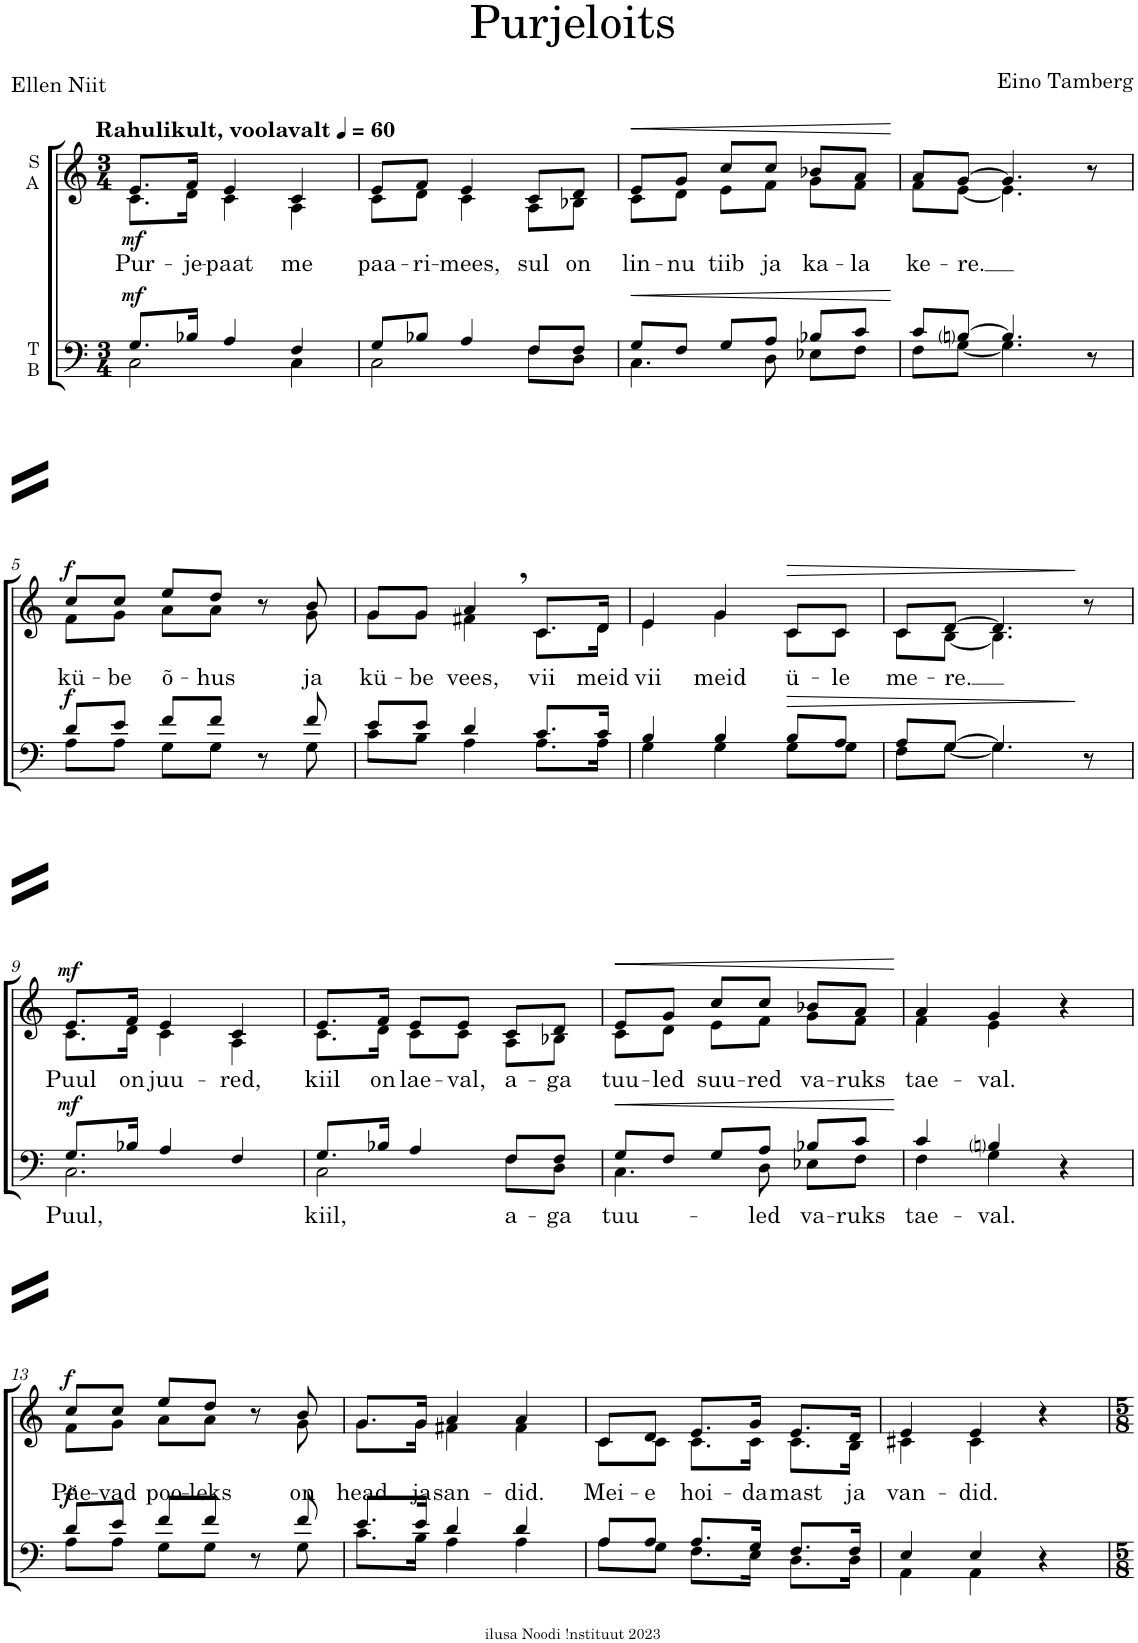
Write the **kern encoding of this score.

**kern	**text	**dynam	**kern	**text	**dynam
*part2	*part2	*part2	*part1	*part1	*part1
*staff2	*staff2	*staff2	*staff1	*staff1	*staff1
*I"T B	*	*	*I"S A	*	*
*clefF4	*	*	*clefG2	*	*
*k[]	*	*	*k[]	*	*
*M3/4	*	*	*M3/4	*	*
*MM60	*	*	*MM60	*	*
=1	=1	=1	=1	=1	=1
*^	*	*	*	*	*
!	!	!	!	!LO:TX:a:B:t=Rahulikult, voolavalt	!	!
!	!	!	!LO:DY:a	!	!LO:LY:b	!LO:DY:b
*	*	*	*	*^	*	*
8.G/L	2C\	.	mf	8.e/L	8.c\L	Pur-	mf
!	!	!	!	!	!	!LO:LY:b	!
16B-X/Jk	.	.	.	16f/Jk	16d\Jk	-je-	.
!	!	!	!	!	!	!LO:LY:b	!
4A/	.	.	.	4e/	4c\	-paat	.
!	!	!	!	!	!	!LO:LY:b	!
4F/	4C\	.	.	4c/	4A\	me	.
=2	=2	=2	=2	=2	=2	=2	=2
!	!	!	!	!	!	!LO:LY:b	!
8G/L	2C\	.	.	8e/L	8c\L	paa-	.
!	!	!	!	!	!	!LO:LY:b	!
8B-X/J	.	.	.	8f/J	8d\J	-ri-	.
!	!	!	!	!	!	!LO:LY:b	!
4A/	.	.	.	4e/	4c\	-mees,	.
!	!	!	!	!	!	!LO:LY:b	!
8F/L	8F\L	.	.	8c/L	8A\L	sul	.
!	!	!	!	!	!	!LO:LY:b	!
8F/J	8D\J	.	.	8d/J	8B-X\J	on	.
=3	=3	=3	=3	=3	=3	=3	=3
!	!	!	!LO:HP:b	!	!	!LO:LY:b	!LO:HP:b
8G/L	4.C\	.	<	8e/L	8c\L	lin-	<
!	!	!	!	!	!	!LO:LY:b	!
8F/J	.	.	.	8g/J	8d\J	-nu	.
!	!	!	!	!	!	!LO:LY:b	!
8G/L	.	.	.	8cc/L	8e\L	tiib	.
!	!	!	!	!	!	!LO:LY:b	!
8A/J	8D\	.	.	8cc/J	8f\J	ja	.
!	!	!	!	!	!	!LO:LY:b	!
8B-X/L	8E-X\L	.	.	8b-X/L	8g\L	ka-	.
!	!	!	!	!	!	!LO:LY:b	!
8c/J	8F\J	.	.	8a/J	8f\J	-la	.
*v	*v	*	*	*	*	*	*
*	*	*	*v	*v	*	*
.	.	[	.	.	[
=4	=4	=4	=4	=4	=4
*^	*	*	*	*	*
!	!	!	!	!	!LO:LY:b	!
*	*	*	*	*^	*	*
8c/L	8F\L	.	.	8a/L	8f\L	ke-	.
!	!	!	!	!	!	!LO:LY:b	!
[8Bni/J	[8G\J	.	.	[8g/J	[8e\J	-re.	.
4.B/]	4.G\]	.	.	4.g/]	4.e\]	.	.
8r	8r	.	.	8r	8r	.	.
!!LO:LB:g=z	!!
=5	=5	=5	=5	=5	=5	=5	=5
!	!	!	!LO:DY:a	!	!	!LO:LY:b	!LO:DY:a
8d/L	8A\L	.	f	8cc/L	8f\L	kü-	f
!	!	!	!	!	!	!LO:LY:b	!
8e/J	8A\J	.	.	8cc/J	8g\J	-be	.
!	!	!	!	!	!	!LO:LY:b	!
8f/L	8G\L	.	.	8ee/L	8a\L	õ-	.
!	!	!	!	!	!	!LO:LY:b	!
8f/J	8G\J	.	.	8dd/J	8a\J	-hus	.
8r	8r	.	.	8r	8r	.	.
!	!	!	!	!	!	!LO:LY:b	!
8f/	8G\	.	.	8b/	8g\	ja	.
=6	=6	=6	=6	=6	=6	=6	=6
!	!	!	!	!	!	!LO:LY:b	!
8e/L	8c\L	.	.	8g/L	8g\L	kü-	.
!	!	!	!	!	!	!LO:LY:b	!
8e/J	8B\J	.	.	8g/J	8g\J	-be	.
!	!	!	!	!	!	!LO:LY:b	!
4d/	4A\	.	.	4a,/	4f#X,<\	vees,	.
!	!	!	!	!	!	!LO:LY:b	!
8.c/L	8.A\L	.	.	8.c/L	8.c\L	vii	.
!	!	!	!	!	!	!LO:LY:b	!
16c/Jk	16A\Jk	.	.	16d/Jk	16d\Jk	meid	.
=7	=7	=7	=7	=7	=7	=7	=7
!	!	!	!	!	!	!LO:LY:b	!
4B/	4G\	.	.	4e/	4e\	vii	.
!	!	!	!	!	!	!LO:LY:b	!
4B/	4G\	.	.	4g/	4g\	meid	.
!	!	!	!LO:HP:b	!	!	!LO:LY:b	!LO:HP:b
8B/L	8G\L	.	>	8c/L	8c\L	ü-	>
!	!	!	!	!	!	!LO:LY:b	!
8A/J	8G\J	.	.	8c/J	8c\J	-le	.
=8	=8	=8	=8	=8	=8	=8	=8
!	!	!	!	!	!	!LO:LY:b	!
8A/L	8F\L	.	.	8c/L	8c\L	me-	.
!	!	!	!	!	!	!LO:LY:b	!
[8G/J	[8G\J	.	.	[8d/J	[8B\J	-re.	.
4.G/]	4.G\]	.	.	4.d/]	4.B\]	.	.
8r	8r	.	]	8r	8r	.	]
!!LO:LB:g=z	!!
=9	=9	=9	=9	=9	=9	=9	=9
!	!	!LO:LY:b	!LO:DY:a	!	!	!LO:LY:b	!LO:DY:a
8.G/L	2.C\	Puul,	mf	8.e/L	8.c\L	Puul	mf
!	!	!	!	!	!	!LO:LY:b	!
16B-X/Jk	.	.	.	16f/Jk	16d\Jk	on	.
!	!	!	!	!	!	!LO:LY:b	!
4A/	.	.	.	4e/	4c\	juu-	.
!	!	!	!	!	!	!LO:LY:b	!
4F/	.	.	.	4c/	4A\	-red,	.
=10	=10	=10	=10	=10	=10	=10	=10
!	!	!LO:LY:b	!	!	!	!LO:LY:b	!
8.G/L	2C\	kiil,	.	8.e/L	8.c\L	kiil	.
!	!	!	!	!	!	!LO:LY:b	!
16B-X/Jk	.	.	.	16f/Jk	16d\Jk	on	.
!	!	!	!	!	!	!LO:LY:b	!
4A/	.	.	.	8e/L	8c\L	lae-	.
!	!	!	!	!	!	!LO:LY:b	!
.	.	.	.	8e/J	8c\J	-val,	.
!	!	!LO:LY:b	!	!	!	!LO:LY:b	!
8F/L	8F\L	a-	.	8c/L	8A\L	a-	.
!	!	!LO:LY:b	!	!	!	!LO:LY:b	!
8F/J	8D\J	-ga	.	8d/J	8B-X\J	-ga	.
=11	=11	=11	=11	=11	=11	=11	=11
!	!	!LO:LY:b	!LO:HP:b	!	!	!LO:LY:b	!LO:HP:b
8G/L	4.C\	tuu-	<	8e/L	8c\L	tuu-	<
!	!	!	!	!	!	!LO:LY:b	!
8F/J	.	.	.	8g/J	8d\J	-led	.
!	!	!	!	!	!	!LO:LY:b	!
8G/L	.	.	.	8cc/L	8e\L	suu-	.
!	!	!LO:LY:b	!	!	!	!LO:LY:b	!
8A/J	8D\	-led	.	8cc/J	8f\J	-red	.
!	!	!LO:LY:b	!	!	!	!LO:LY:b	!
8B-X/L	8E-X\L	va-	.	8b-X/L	8g\L	va-	.
!	!	!LO:LY:b	!	!	!	!LO:LY:b	!
8c/J	8F\J	-ruks	.	8a/J	8f\J	-ruks	.
*v	*v	*	*	*	*	*	*
*	*	*	*v	*v	*	*
.	.	[	.	.	[
=12	=12	=12	=12	=12	=12
*^	*	*	*	*	*
!	!	!LO:LY:b	!	!	!LO:LY:b	!
*	*	*	*	*^	*	*
4c/	4F\	tae-	.	4a/	4f\	tae-	.
!	!	!LO:LY:b	!	!	!	!LO:LY:b	!
4Bni/	4G\	-val.	.	4g/	4e\	-val.	.
4r	4r	.	.	4r	4r	.	.
!!LO:LB:g=z	!!
=13	=13	=13	=13	=13	=13	=13	=13
!	!	!	!LO:DY:a	!	!	!LO:LY:b	!LO:DY:a
8d/L	8A\L	.	f	8cc/L	8f\L	Päe-	f
!	!	!	!	!	!	!LO:LY:b	!
8e/J	8A\J	.	.	8cc/J	8g\J	-vad	.
!	!	!	!	!	!	!LO:LY:b	!
8f/L	8G\L	.	.	8ee/L	8a\L	poo-	.
!	!	!	!	!	!	!LO:LY:b	!
8f/J	8G\J	.	.	8dd/J	8a\J	-leks	.
8r	8r	.	.	8r	8r	.	.
!	!	!	!	!	!	!LO:LY:b	!
8f/	8G\	.	.	8b/	8g\	on	.
=14	=14	=14	=14	=14	=14	=14	=14
!	!	!	!	!	!	!LO:LY:b	!
8.e/L	8.c\L	.	.	8.g/L	8.g\L	head	.
!	!	!	!	!	!	!LO:LY:b	!
16e/Jk	16B\Jk	.	.	16g/Jk	16g\Jk	ja	.
!	!	!	!	!	!	!LO:LY:b	!
4d/	4A\	.	.	4a/	4f#X\	san-	.
!	!	!	!	!	!	!LO:LY:b	!
4d/	4A\	.	.	4a/	4f#\	-did.	.
=15	=15	=15	=15	=15	=15	=15	=15
!	!	!	!	!	!	!LO:LY:b	!
8A/L	8A\L	.	.	8c/L	8c\L	Mei-	.
!	!	!	!	!	!	!LO:LY:b	!
8A/J	8G\J	.	.	8d/J	8c\J	-e	.
!	!	!	!	!	!	!LO:LY:b	!
8.A/L	8.F\L	.	.	8.e/L	8.c\L	hoi-	.
!	!	!	!	!	!	!LO:LY:b	!
16G/Jk	16E\Jk	.	.	16g/Jk	16c\Jk	-da	.
!	!	!	!	!	!	!LO:LY:b	!
8.F/L	8.D\L	.	.	8.e/L	8.c\L	mast	.
!	!	!	!	!	!	!LO:LY:b	!
16F/Jk	16D\Jk	.	.	16d/Jk	16B\Jk	ja	.
=16	=16	=16	=16	=16	=16	=16	=16
!	!	!	!	!	!	!LO:LY:b	!
4E/	4AA\	.	.	4e/	4c#X\	van-	.
!	!	!	!	!	!	!LO:LY:b	!
4E/	4AA\	.	.	4e/	4c#\	-did.	.
4r	4r	.	.	4r	4r	.	.
*v	*v	*	*	*	*	*	*
*	*	*	*v	*v	*	*
=	=	=	=	=	=
*-	*-	*-	*-	*-	*-
